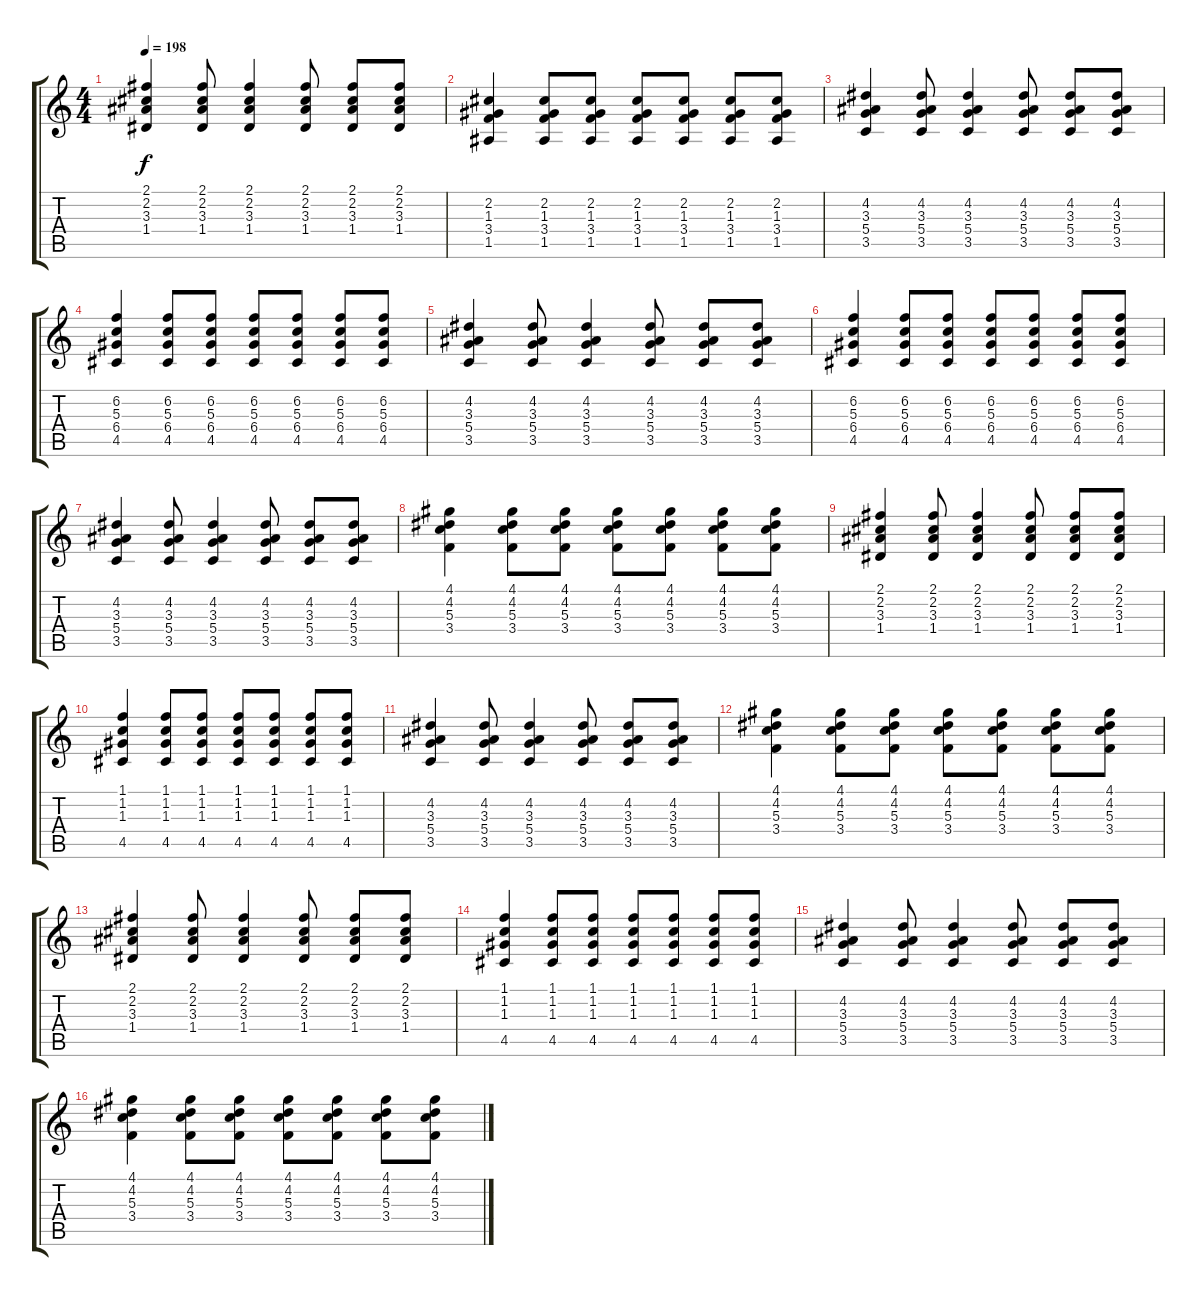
\track "" {instrument acousticguitarsteel}
\staff {score tabs}
\tuning (E4 B3 G3 D3 A2 E2) {hide}
\ts (4 4)
\tempo 198
\clef g2
\ks c
(2.1 2.2 3.3 1.4).4{dy f} (2.1 2.2 3.3 1.4).8 (2.1 2.2 3.3 1.4).4 (2.1 2.2 3.3 1.4).8 (2.1 2.2 3.3 1.4).8 (2.1 2.2 3.3 1.4).8 |
(2.2 1.3 3.4 1.5).4 (2.2 1.3 3.4 1.5).8 (2.2 1.3 3.4 1.5).8 (2.2 1.3 3.4 1.5).8 (2.2 1.3 3.4 1.5).8 (2.2 1.3 3.4 1.5).8 (2.2 1.3 3.4 1.5).8 |
(4.2 3.3 5.4 3.5).4 (4.2 3.3 5.4 3.5).8 (4.2 3.3 5.4 3.5).4 (4.2 3.3 5.4 3.5).8 (4.2 3.3 5.4 3.5).8 (4.2 3.3 5.4 3.5).8 |
(6.2 5.3 6.4 4.5).4 (6.2 5.3 6.4 4.5).8 (6.2 5.3 6.4 4.5).8 (6.2 5.3 6.4 4.5).8 (6.2 5.3 6.4 4.5).8 (6.2 5.3 6.4 4.5).8 (6.2 5.3 6.4 4.5).8 |
(4.2 3.3 5.4 3.5).4 (4.2 3.3 5.4 3.5).8 (4.2 3.3 5.4 3.5).4 (4.2 3.3 5.4 3.5).8 (4.2 3.3 5.4 3.5).8 (4.2 3.3 5.4 3.5).8 |
(6.2 5.3 6.4 4.5).4 (6.2 5.3 6.4 4.5).8 (6.2 5.3 6.4 4.5).8 (6.2 5.3 6.4 4.5).8 (6.2 5.3 6.4 4.5).8 (6.2 5.3 6.4 4.5).8 (6.2 5.3 6.4 4.5).8 |
(4.2 3.3 5.4 3.5).4 (4.2 3.3 5.4 3.5).8 (4.2 3.3 5.4 3.5).4 (4.2 3.3 5.4 3.5).8 (4.2 3.3 5.4 3.5).8 (4.2 3.3 5.4 3.5).8 |
(4.1 4.2 5.3 3.4).4 (4.1 4.2 5.3 3.4).8 (4.1 4.2 5.3 3.4).8 (4.1 4.2 5.3 3.4).8 (4.1 4.2 5.3 3.4).8 (4.1 4.2 5.3 3.4).8 (4.1 4.2 5.3 3.4).8 |
(2.1 2.2 3.3 1.4).4 (2.1 2.2 3.3 1.4).8 (2.1 2.2 3.3 1.4).4 (2.1 2.2 3.3 1.4).8 (2.1 2.2 3.3 1.4).8 (2.1 2.2 3.3 1.4).8 |
(1.1 1.2 1.3 4.5).4 (1.1 1.2 1.3 4.5).8 (1.1 1.2 1.3 4.5).8 (1.1 1.2 1.3 4.5).8 (1.1 1.2 1.3 4.5).8 (1.1 1.2 1.3 4.5).8 (1.1 1.2 1.3 4.5).8 |
(4.2 3.3 5.4 3.5).4 (4.2 3.3 5.4 3.5).8 (4.2 3.3 5.4 3.5).4 (4.2 3.3 5.4 3.5).8 (4.2 3.3 5.4 3.5).8 (4.2 3.3 5.4 3.5).8 |
(4.1 4.2 5.3 3.4).4 (4.1 4.2 5.3 3.4).8 (4.1 4.2 5.3 3.4).8 (4.1 4.2 5.3 3.4).8 (4.1 4.2 5.3 3.4).8 (4.1 4.2 5.3 3.4).8 (4.1 4.2 5.3 3.4).8 |
(2.1 2.2 3.3 1.4).4 (2.1 2.2 3.3 1.4).8 (2.1 2.2 3.3 1.4).4 (2.1 2.2 3.3 1.4).8 (2.1 2.2 3.3 1.4).8 (2.1 2.2 3.3 1.4).8 |
(1.1 1.2 1.3 4.5).4 (1.1 1.2 1.3 4.5).8 (1.1 1.2 1.3 4.5).8 (1.1 1.2 1.3 4.5).8 (1.1 1.2 1.3 4.5).8 (1.1 1.2 1.3 4.5).8 (1.1 1.2 1.3 4.5).8 |
(4.2 3.3 5.4 3.5).4 (4.2 3.3 5.4 3.5).8 (4.2 3.3 5.4 3.5).4 (4.2 3.3 5.4 3.5).8 (4.2 3.3 5.4 3.5).8 (4.2 3.3 5.4 3.5).8 |
(4.1 4.2 5.3 3.4).4 (4.1 4.2 5.3 3.4).8 (4.1 4.2 5.3 3.4).8 (4.1 4.2 5.3 3.4).8 (4.1 4.2 5.3 3.4).8 (4.1 4.2 5.3 3.4).8 (4.1 4.2 5.3 3.4).8
